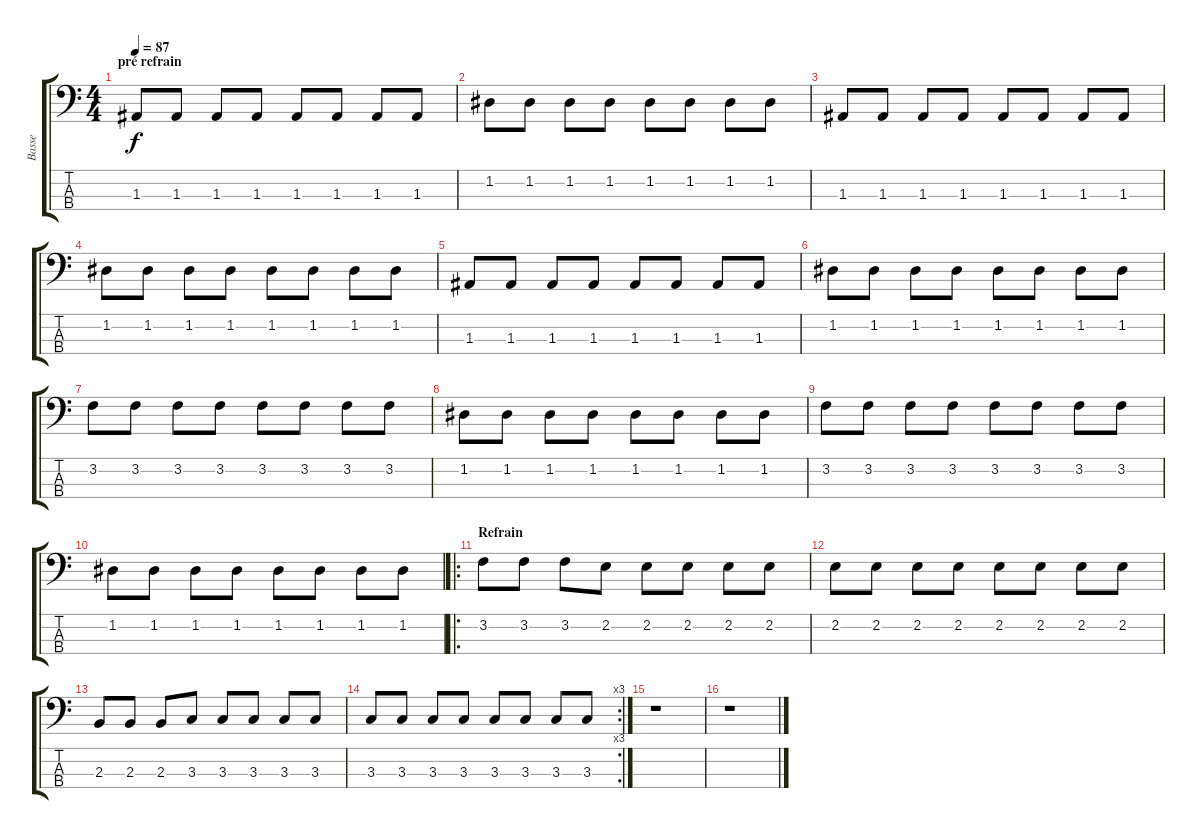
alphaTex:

\track ("Basse" "Basse") {instrument acousticbass}
\staff {score tabs}
\tuning (G2 D2 A1 E1) {hide}
\ts (4 4)
\section ("" "pré refrain")
\tempo 87
\clef f4
\ks c
1.3.8{dy f} 1.3.8 1.3.8 1.3.8 1.3.8 1.3.8 1.3.8 1.3.8 |
1.2.8 1.2.8 1.2.8 1.2.8 1.2.8 1.2.8 1.2.8 1.2.8 |
1.3.8 1.3.8 1.3.8 1.3.8 1.3.8 1.3.8 1.3.8 1.3.8 |
1.2.8 1.2.8 1.2.8 1.2.8 1.2.8 1.2.8 1.2.8 1.2.8 |
1.3.8 1.3.8 1.3.8 1.3.8 1.3.8 1.3.8 1.3.8 1.3.8 |
1.2.8 1.2.8 1.2.8 1.2.8 1.2.8 1.2.8 1.2.8 1.2.8 |
3.2.8 3.2.8 3.2.8 3.2.8 3.2.8 3.2.8 3.2.8 3.2.8 |
1.2.8 1.2.8 1.2.8 1.2.8 1.2.8 1.2.8 1.2.8 1.2.8 |
3.2.8 3.2.8 3.2.8 3.2.8 3.2.8 3.2.8 3.2.8 3.2.8 |
1.2.8 1.2.8 1.2.8 1.2.8 1.2.8 1.2.8 1.2.8 1.2.8 |
\ro
\section ("" "Refrain")
3.2.8 3.2.8 3.2.8 2.2.8 2.2.8 2.2.8 2.2.8 2.2.8 |
2.2.8 2.2.8 2.2.8 2.2.8 2.2.8 2.2.8 2.2.8 2.2.8 |
2.3.8 2.3.8 2.3.8 3.3.8 3.3.8 3.3.8 3.3.8 3.3.8 |
\rc 3
3.3.8 3.3.8 3.3.8 3.3.8 3.3.8 3.3.8 3.3.8 3.3.8 |
r.1 |
r.1
